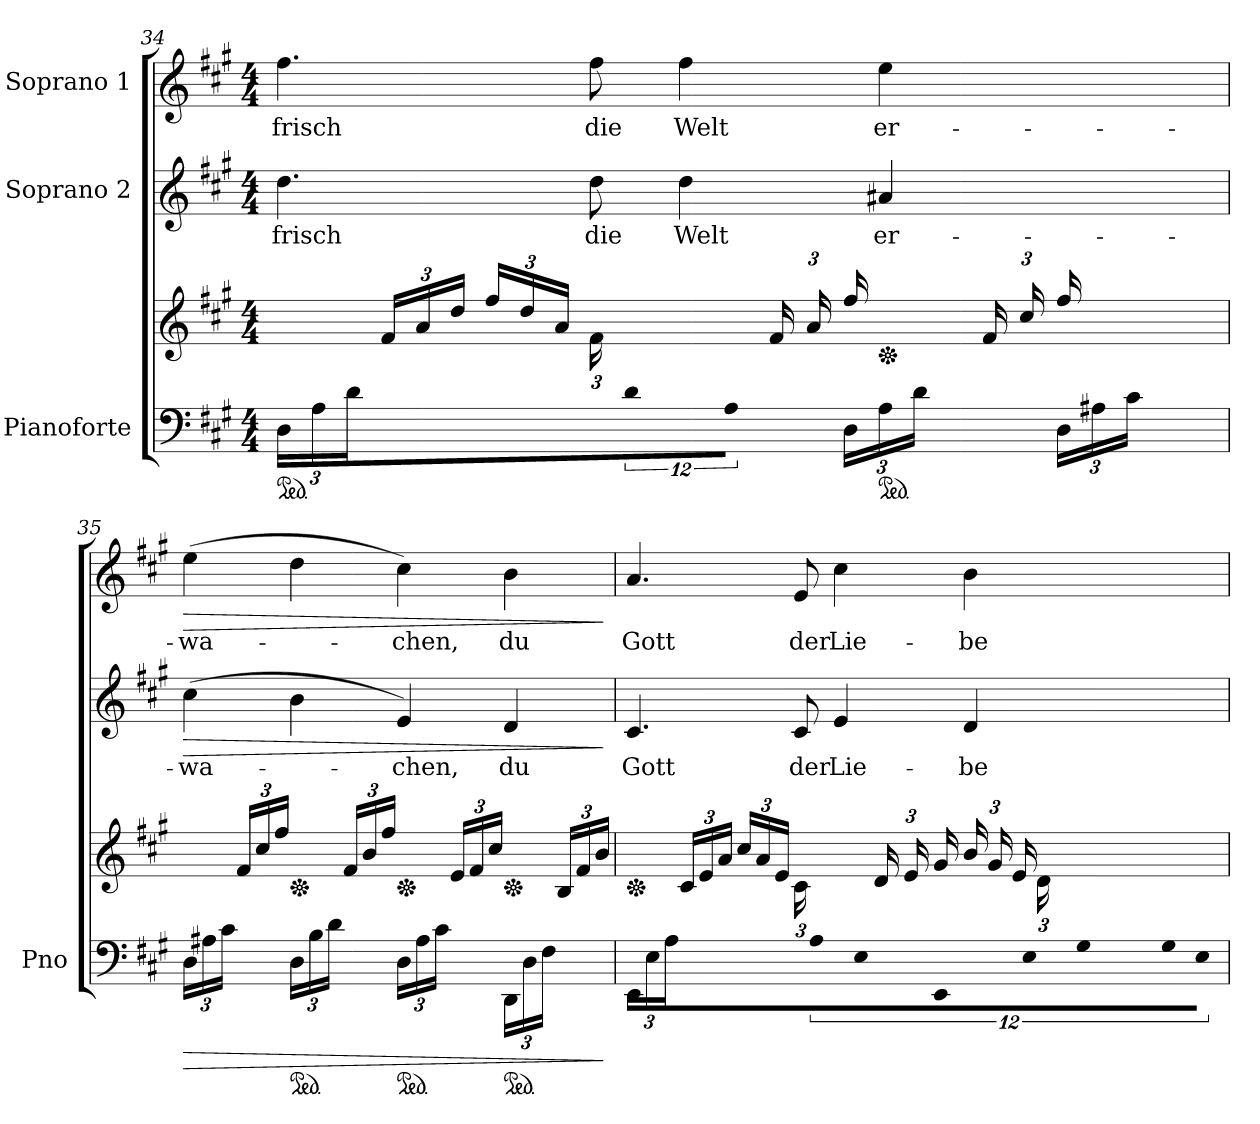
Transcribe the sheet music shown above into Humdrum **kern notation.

**kern	**kern	**dynam	**kern	**text	**dynam	**kern	**text	**dynam
*part3	*part3	*part3	*part2	*part2	*part2	*part1	*part1	*part1
*staff4	*staff3	*staff3/4	*staff2	*staff2	*staff2	*staff1	*staff1	*staff1
*I"Pianoforte	*	*	*I"Soprano 2	*	*	*I"Soprano 1	*	*
*I'Pno	*	*	*	*	*	*	*	*
*clefF4	*clefG2	*	*clefG2	*	*	*clefG2	*	*
*k[f#c#g#]	*k[f#c#g#]	*	*k[f#c#g#]	*	*	*k[f#c#g#]	*	*
*M4/4	*M4/4	*	*M4/4	*	*	*M4/4	*	*
*ped	*	*	*	*	*	*	*	*
=34	=34	=34	=34	=34	=34	=34	=34	=34
*^	*	*	*	*	*	*	*	*
24D\LL	1ryy	8ryy	.	4.dd\	frisch	.	4.ff#\	frisch	.
24A\	.	.	.	.	.	.	.	.	.
24d\JJ	.	.	.	.	.	.	.	.	.
24%7ryy	.	24f#/LL	.	.	.	.	.	.	.
.	.	24a/	.	.	.	.	.	.	.
.	.	24dd/JJ	.	.	.	.	.	.	.
.	.	24ff#/LL	.	.	.	.	.	.	.
.	.	24dd/	.	.	.	.	.	.	.
.	.	24a/JJ	.	.	.	.	.	.	.
*	*	*Xbrackettup	*	*	*	*	*	*	*
.	.	24f#\LL	.	8dd\	die	.	8ff#\	die	.
24d/	.	24%5ryy	.	.	.	.	.	.	.
24A/JJ	.	.	.	.	.	.	.	.	.
24D\LL	.	.	.	4dd\	Welt	.	4ff#\	Welt	.
24A\	.	.	.	.	.	.	.	.	.
24d\JJ	.	.	.	.	.	.	.	.	.
*	*	*brackettup	*	*	*	*	*	*	*
8ryy	.	24f#/LL	.	.	.	.	.	.	.
.	.	24a/	.	.	.	.	.	.	.
.	.	24ff#/JJ	.	.	.	.	.	.	.
*ped	*	*	*	*	*	*	*	*	*
*	*	*Xped	*	*	*	*	*	*	*
24D\LL	.	8ryy	.	4a#X/	er-	.	4ee\	er-	.
24A#X\	.	.	.	.	.	.	.	.	.
24c#\JJ	.	.	.	.	.	.	.	.	.
8ryy	.	24f#/LL	.	.	.	.	.	.	.
.	.	24cc#/	.	.	.	.	.	.	.
.	.	24ff#/JJ	.	.	.	.	.	.	.
=35	=35	=35	=35	=35	=35	=35	=35	=35	=35
!	!	!	!LO:HP:b=2	!	!	!LO:HP:b	!	!	!LO:HP:b
24D\LL	1ryy	8ryy	>	(4cc#\	-wa-	>	(4ee\	-wa-	>
24A#X\	.	.	.	.	.	.	.	.	.
24c#\JJ	.	.	.	.	.	.	.	.	.
8ryy	.	24f#/LL	.	.	.	.	.	.	.
.	.	24cc#/	.	.	.	.	.	.	.
.	.	24ff#/JJ	.	.	.	.	.	.	.
*ped	*	*	*	*	*	*	*	*	*
*	*	*Xped	*	*	*	*	*	*	*
24D\LL	.	8ryy	.	4b\	.	.	4dd\	.	.
24B\	.	.	.	.	.	.	.	.	.
24d\JJ	.	.	.	.	.	.	.	.	.
8ryy	.	24f#/LL	.	.	.	.	.	.	.
.	.	24b/	.	.	.	.	.	.	.
.	.	24ff#/JJ	.	.	.	.	.	.	.
*ped	*	*	*	*	*	*	*	*	*
*	*	*Xped	*	*	*	*	*	*	*
24D\LL	.	8ryy	.	4e/)	-chen,	.	4cc#\)	-chen,	.
24A#\	.	.	.	.	.	.	.	.	.
24c#\JJ	.	.	.	.	.	.	.	.	.
8ryy	.	24e/LL	.	.	.	.	.	.	.
.	.	24f#/	.	.	.	.	.	.	.
.	.	24cc#/JJ	.	.	.	.	.	.	.
*ped	*	*	*	*	*	*	*	*	*
*	*	*Xped	*	*	*	*	*	*	*
24DD\LL	.	8ryy	.	4d/	du	.	4b\	du	.
24D\	.	.	.	.	.	.	.	.	.
24F#\JJ	.	.	.	.	.	.	.	.	.
8ryy	.	24B/LL	.	.	.	.	.	.	.
.	.	24f#/	.	.	.	.	.	.	.
.	.	24b/JJ	.	.	.	.	.	.	.
*v	*v	*	*	*	*	*	*	*	*
.	.	]	.	.	]	.	.	]
=36	=36	=36	=36	=36	=36	=36	=36	=36
*^	*	*	*	*	*	*	*	*
*	*	*Xped	*	*	*	*	*	*	*
24EE\LL	1ryy	8ryy	.	4.c#/	Gott	.	4.a/	Gott	.
24E\	.	.	.	.	.	.	.	.	.
24A\JJ	.	.	.	.	.	.	.	.	.
24%7ryy	.	24c#/LL	.	.	.	.	.	.	.
.	.	24e/	.	.	.	.	.	.	.
.	.	24a/JJ	.	.	.	.	.	.	.
.	.	24cc#/LL	.	.	.	.	.	.	.
.	.	24a/	.	.	.	.	.	.	.
.	.	24e/JJ	.	.	.	.	.	.	.
*	*	*Xbrackettup	*	*	*	*	*	*	*
.	.	24c#\LL	.	8c#/	der	.	8e/	der	.
24A/	.	24%5ryy	.	.	.	.	.	.	.
24E/JJ	.	.	.	.	.	.	.	.	.
24EE\LL	.	.	.	4e/	Lie-	.	4cc#\	Lie-	.
24E\	.	.	.	.	.	.	.	.	.
24G#\JJ	.	.	.	.	.	.	.	.	.
24%7ryy	.	24d/LL	.	.	.	.	.	.	.
.	.	24e/	.	.	.	.	.	.	.
.	.	24g#/JJ	.	.	.	.	.	.	.
*	*	*brackettup	*	*	*	*	*	*	*
.	.	24b/LL	.	4d/	-be	.	4b\	-be	.
.	.	24g#/	.	.	.	.	.	.	.
.	.	24e/JJ	.	.	.	.	.	.	.
*	*	*Xbrackettup	*	*	*	*	*	*	*
.	.	24d\LL	.	.	.	.	.	.	.
24G#/	.	12ryy	.	.	.	.	.	.	.
24E/JJ	.	.	.	.	.	.	.	.	.
*v	*v	*	*	*	*	*	*	*	*
=	=	=	=	=	=	=	=	=
*-	*-	*-	*-	*-	*-	*-	*-	*-
